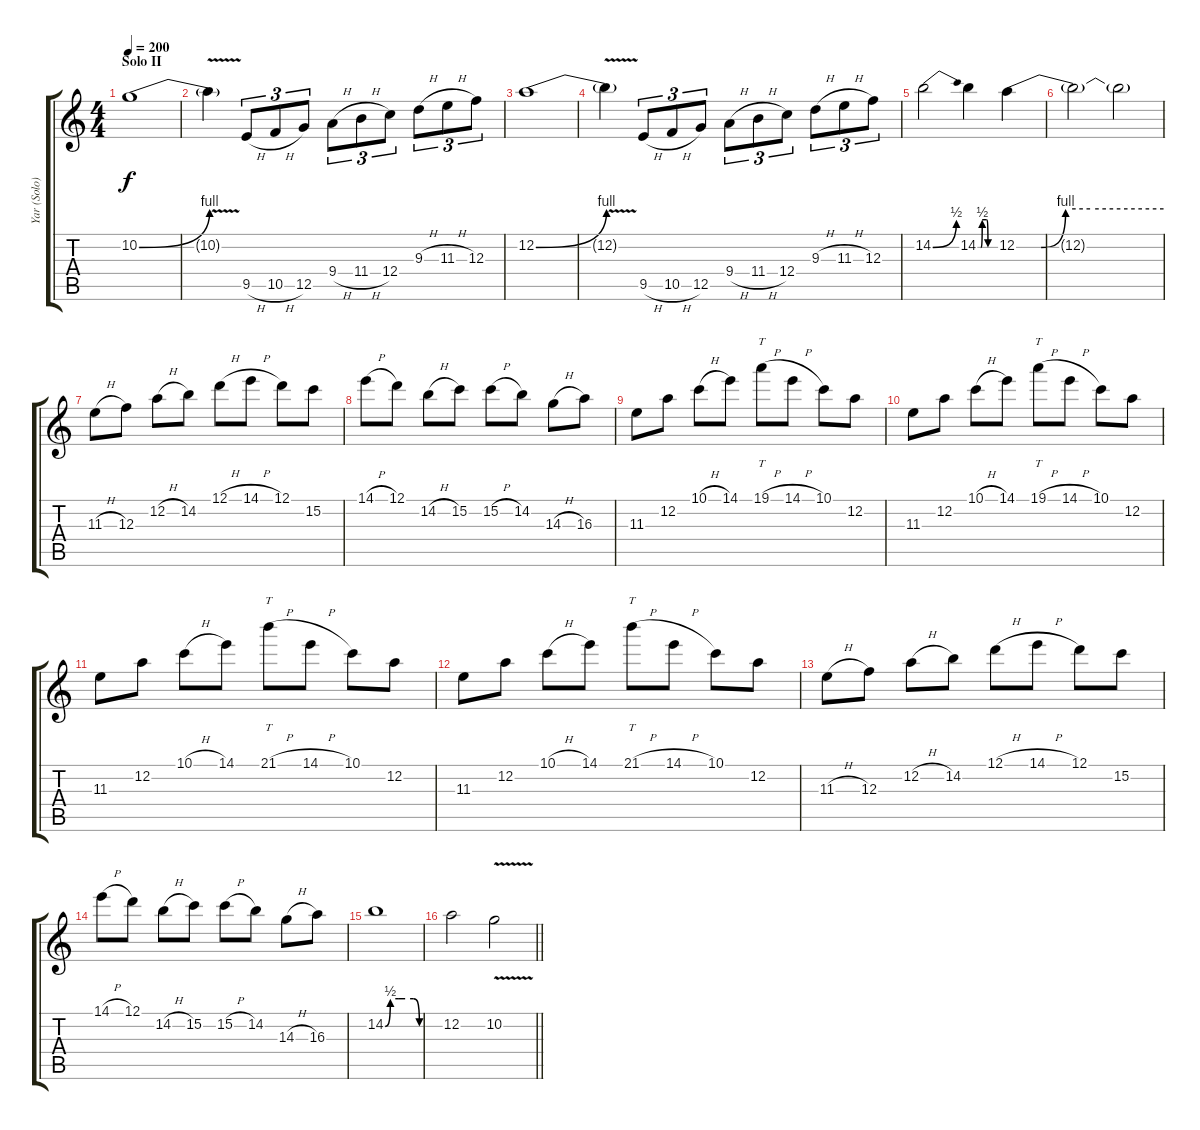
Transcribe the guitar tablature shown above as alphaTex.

\track ("Yar (Solo)" "Yar (Solo)") {instrument distortionguitar}
\staff {score tabs}
\tuning (D4 A3 F3 C3 G2 C2) {hide}
\ts (4 4)
\section ("" "Solo II")
\tempo 200
\clef g2
\ks c
10.2{be (bend 0 0 60 4)}.1{dy f} |
10.2{v t}.4 9.5{h}.8{tu (3 2)} 10.5{h}.8{tu (3 2)} 12.5.8{tu (3 2)} 9.4{h}.8{tu (3 2)} 11.4{h}.8{tu (3 2)} 12.4.8{tu (3 2)} 9.3{h}.8{tu (3 2)} 11.3{h}.8{tu (3 2)} 12.3.8{tu (3 2)} |
12.2{be (bend 0 0 60 4)}.1 |
12.2{v t}.4 9.5{h}.8{tu (3 2)} 10.5{h}.8{tu (3 2)} 12.5.8{tu (3 2)} 9.4{h}.8{tu (3 2)} 11.4{h}.8{tu (3 2)} 12.4.8{tu (3 2)} 9.3{h}.8{tu (3 2)} 11.3{h}.8{tu (3 2)} 12.3.8{tu (3 2)} |
14.2{be (bend 0 0 60 2)}.2 14.2{be (custom 0 0 10 0 15 2 30 2 35 0 60 0)}.4 12.2{be (custom 0 0 10 0 20 4 30 4 60 4)}.4 |
12.2{t}.2 12.2{t}.2 |
11.3{h}.8 12.3.8 12.2{h}.8 14.2.8 12.1{h}.8 14.1{h}.8 12.1.8 15.2.8 |
14.1{h}.8 12.1.8 14.2{h}.8 15.2.8 15.2{h}.8 14.2.8 14.3{h}.8 16.3.8 |
11.3.8 12.2.8 10.1{h}.8 14.1.8 19.1{h}.8{tt} 14.1{h}.8 10.1.8 12.2.8 |
11.3.8 12.2.8 10.1{h}.8 14.1.8 19.1{h}.8{tt} 14.1{h}.8 10.1.8 12.2.8 |
11.3.8 12.2.8 10.1{h}.8 14.1.8 21.1{h}.8{tt} 14.1{h}.8 10.1.8 12.2.8 |
11.3.8 12.2.8 10.1{h}.8 14.1.8 21.1{h}.8{tt} 14.1{h}.8 10.1.8 12.2.8 |
11.3{h}.8 12.3.8 12.2{h}.8 14.2.8 12.1{h}.8 14.1{h}.8 12.1.8 15.2.8 |
14.1{h}.8 12.1.8 14.2{h}.8 15.2.8 15.2{h}.8 14.2.8 14.3{h}.8 16.3.8 |
14.2{be (custom 0 0 9 2 24 2 35 2 50 2 60 0)}.1 |
\barLineRight lightlight
12.2.2 10.2{v}.2
